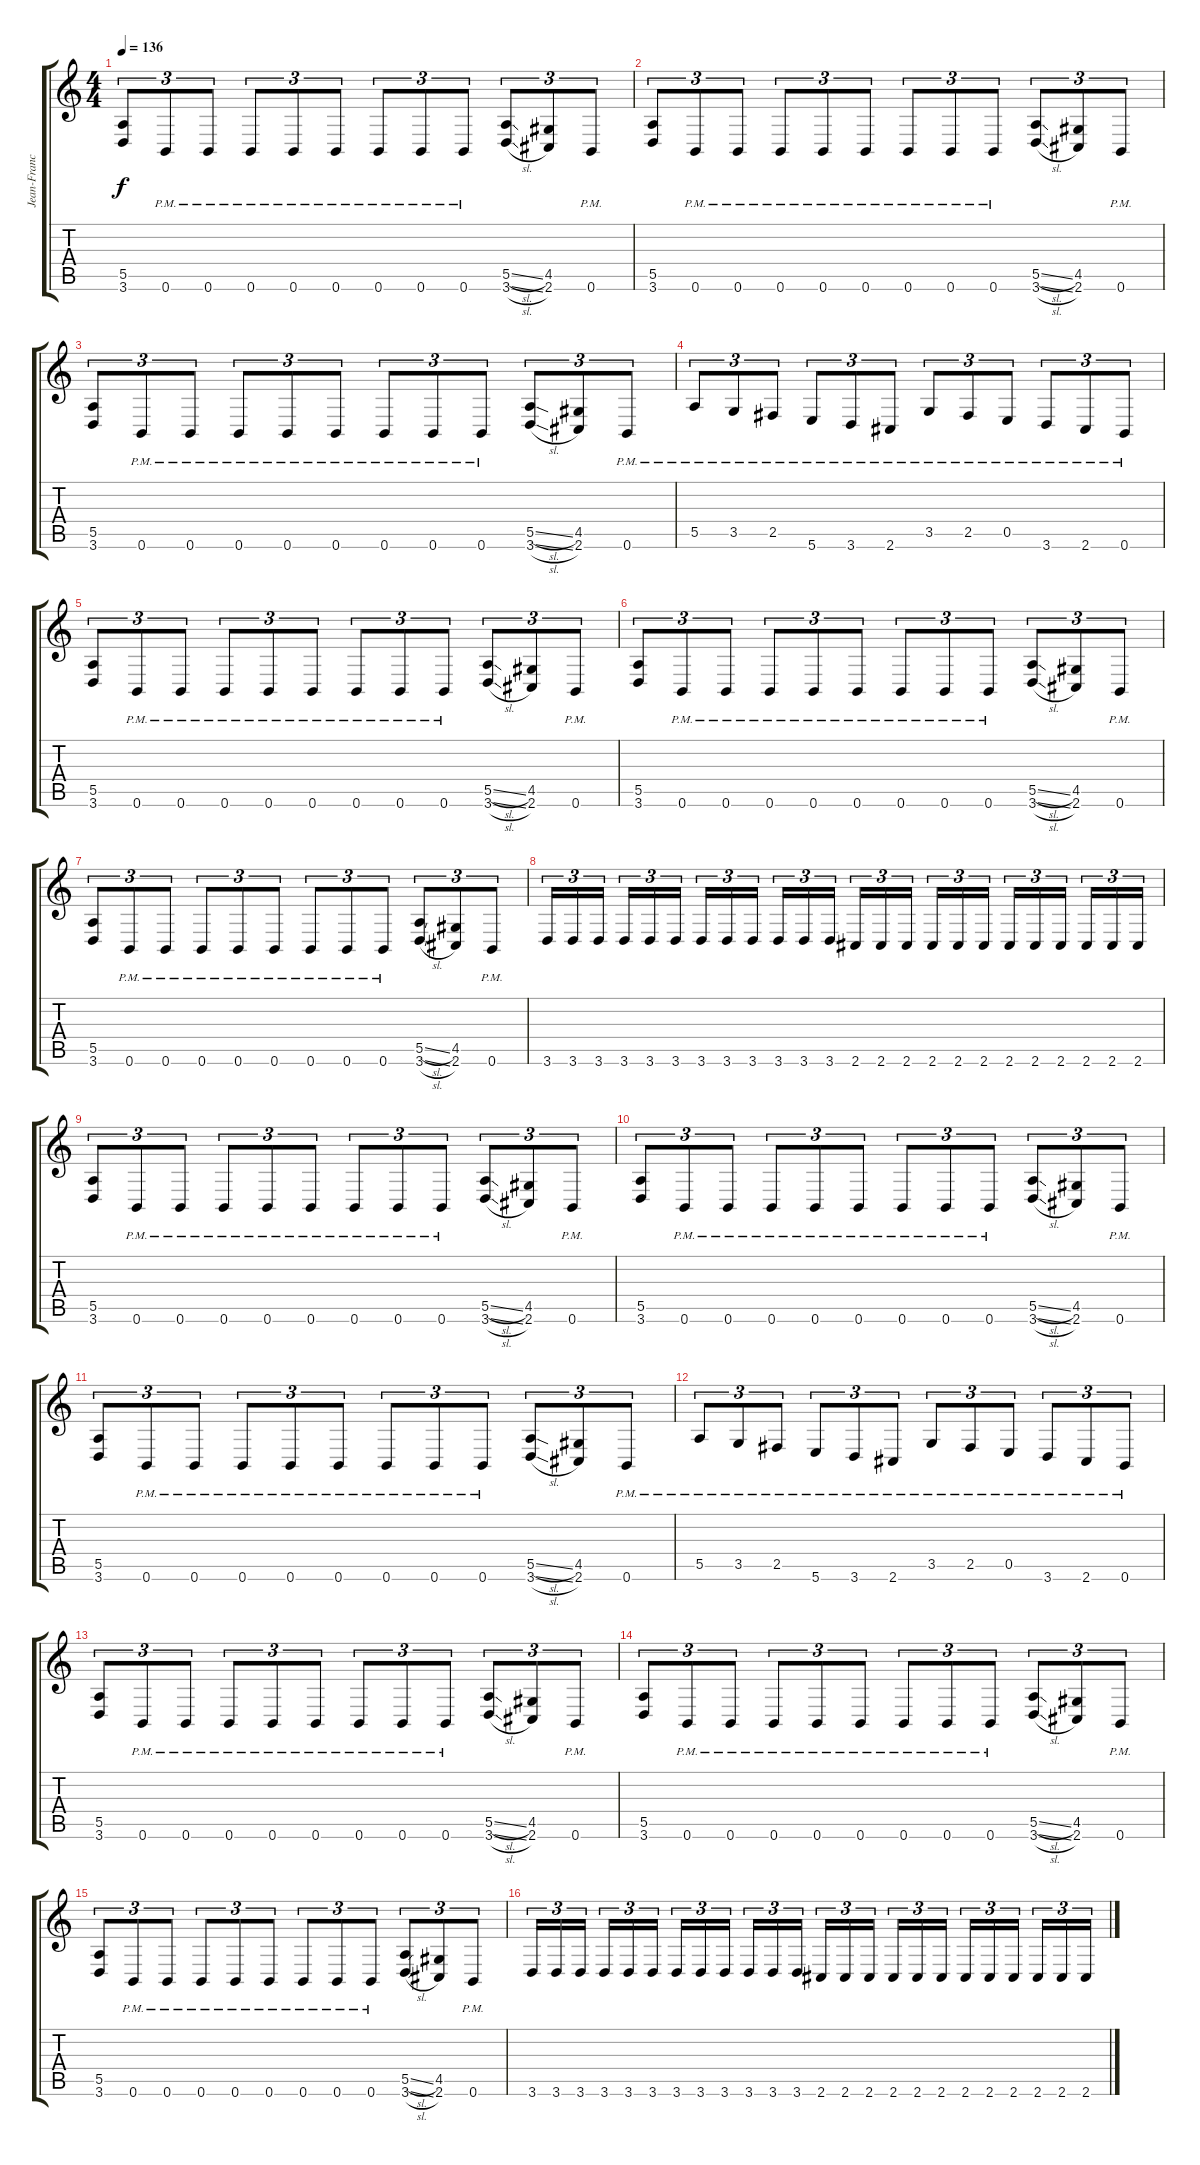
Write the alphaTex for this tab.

\track ("Jean-Francois Dagenais (lead)" "Jean-Franc") {instrument distortionguitar}
\staff {score tabs}
\tuning (B3 Gb3 D3 A2 E2 B1) {hide}
\ts (4 4)
\tempo 136
\clef g2
\ks c
(5.5 3.6).8{tu (3 2) dy f} 0.6{pm}.8{tu (3 2)} 0.6{pm}.8{tu (3 2)} 0.6{pm}.8{tu (3 2)} 0.6{pm}.8{tu (3 2)} 0.6{pm}.8{tu (3 2)} 0.6{pm}.8{tu (3 2)} 0.6{pm}.8{tu (3 2)} 0.6{pm}.8{tu (3 2)} (5.5{sl} 3.6{sl}).8{tu (3 2)} (4.5 2.6).8{tu (3 2)} 0.6{pm}.8{tu (3 2)} |
(5.5 3.6).8{tu (3 2)} 0.6{pm}.8{tu (3 2)} 0.6{pm}.8{tu (3 2)} 0.6{pm}.8{tu (3 2)} 0.6{pm}.8{tu (3 2)} 0.6{pm}.8{tu (3 2)} 0.6{pm}.8{tu (3 2)} 0.6{pm}.8{tu (3 2)} 0.6{pm}.8{tu (3 2)} (5.5{sl} 3.6{sl}).8{tu (3 2)} (4.5 2.6).8{tu (3 2)} 0.6{pm}.8{tu (3 2)} |
(5.5 3.6).8{tu (3 2)} 0.6{pm}.8{tu (3 2)} 0.6{pm}.8{tu (3 2)} 0.6{pm}.8{tu (3 2)} 0.6{pm}.8{tu (3 2)} 0.6{pm}.8{tu (3 2)} 0.6{pm}.8{tu (3 2)} 0.6{pm}.8{tu (3 2)} 0.6{pm}.8{tu (3 2)} (5.5{sl} 3.6{sl}).8{tu (3 2)} (4.5 2.6).8{tu (3 2)} 0.6{pm}.8{tu (3 2)} |
5.5{pm}.8{tu (3 2)} 3.5{pm}.8{tu (3 2)} 2.5{pm}.8{tu (3 2)} 5.6{pm}.8{tu (3 2)} 3.6{pm}.8{tu (3 2)} 2.6{pm}.8{tu (3 2)} 3.5{pm}.8{tu (3 2)} 2.5{pm}.8{tu (3 2)} 0.5{pm}.8{tu (3 2)} 3.6{pm}.8{tu (3 2)} 2.6{pm}.8{tu (3 2)} 0.6{pm}.8{tu (3 2)} |
(5.5 3.6).8{tu (3 2)} 0.6{pm}.8{tu (3 2)} 0.6{pm}.8{tu (3 2)} 0.6{pm}.8{tu (3 2)} 0.6{pm}.8{tu (3 2)} 0.6{pm}.8{tu (3 2)} 0.6{pm}.8{tu (3 2)} 0.6{pm}.8{tu (3 2)} 0.6{pm}.8{tu (3 2)} (5.5{sl} 3.6{sl}).8{tu (3 2)} (4.5 2.6).8{tu (3 2)} 0.6{pm}.8{tu (3 2)} |
(5.5 3.6).8{tu (3 2)} 0.6{pm}.8{tu (3 2)} 0.6{pm}.8{tu (3 2)} 0.6{pm}.8{tu (3 2)} 0.6{pm}.8{tu (3 2)} 0.6{pm}.8{tu (3 2)} 0.6{pm}.8{tu (3 2)} 0.6{pm}.8{tu (3 2)} 0.6{pm}.8{tu (3 2)} (5.5{sl} 3.6{sl}).8{tu (3 2)} (4.5 2.6).8{tu (3 2)} 0.6{pm}.8{tu (3 2)} |
(5.5 3.6).8{tu (3 2)} 0.6{pm}.8{tu (3 2)} 0.6{pm}.8{tu (3 2)} 0.6{pm}.8{tu (3 2)} 0.6{pm}.8{tu (3 2)} 0.6{pm}.8{tu (3 2)} 0.6{pm}.8{tu (3 2)} 0.6{pm}.8{tu (3 2)} 0.6{pm}.8{tu (3 2)} (5.5{sl} 3.6{sl}).8{tu (3 2)} (4.5 2.6).8{tu (3 2)} 0.6{pm}.8{tu (3 2)} |
3.6.16{tu (3 2)} 3.6.16{tu (3 2)} 3.6.16{tu (3 2) beam splitsecondary} 3.6.16{tu (3 2)} 3.6.16{tu (3 2)} 3.6.16{tu (3 2)} 3.6.16{tu (3 2)} 3.6.16{tu (3 2)} 3.6.16{tu (3 2) beam splitsecondary} 3.6.16{tu (3 2)} 3.6.16{tu (3 2)} 3.6.16{tu (3 2)} 2.6.16{tu (3 2)} 2.6.16{tu (3 2)} 2.6.16{tu (3 2) beam splitsecondary} 2.6.16{tu (3 2)} 2.6.16{tu (3 2)} 2.6.16{tu (3 2)} 2.6.16{tu (3 2)} 2.6.16{tu (3 2)} 2.6.16{tu (3 2) beam splitsecondary} 2.6.16{tu (3 2)} 2.6.16{tu (3 2)} 2.6.16{tu (3 2)} |
(5.5 3.6).8{tu (3 2)} 0.6{pm}.8{tu (3 2)} 0.6{pm}.8{tu (3 2)} 0.6{pm}.8{tu (3 2)} 0.6{pm}.8{tu (3 2)} 0.6{pm}.8{tu (3 2)} 0.6{pm}.8{tu (3 2)} 0.6{pm}.8{tu (3 2)} 0.6{pm}.8{tu (3 2)} (5.5{sl} 3.6{sl}).8{tu (3 2)} (4.5 2.6).8{tu (3 2)} 0.6{pm}.8{tu (3 2)} |
(5.5 3.6).8{tu (3 2)} 0.6{pm}.8{tu (3 2)} 0.6{pm}.8{tu (3 2)} 0.6{pm}.8{tu (3 2)} 0.6{pm}.8{tu (3 2)} 0.6{pm}.8{tu (3 2)} 0.6{pm}.8{tu (3 2)} 0.6{pm}.8{tu (3 2)} 0.6{pm}.8{tu (3 2)} (5.5{sl} 3.6{sl}).8{tu (3 2)} (4.5 2.6).8{tu (3 2)} 0.6{pm}.8{tu (3 2)} |
(5.5 3.6).8{tu (3 2)} 0.6{pm}.8{tu (3 2)} 0.6{pm}.8{tu (3 2)} 0.6{pm}.8{tu (3 2)} 0.6{pm}.8{tu (3 2)} 0.6{pm}.8{tu (3 2)} 0.6{pm}.8{tu (3 2)} 0.6{pm}.8{tu (3 2)} 0.6{pm}.8{tu (3 2)} (5.5{sl} 3.6{sl}).8{tu (3 2)} (4.5 2.6).8{tu (3 2)} 0.6{pm}.8{tu (3 2)} |
5.5{pm}.8{tu (3 2)} 3.5{pm}.8{tu (3 2)} 2.5{pm}.8{tu (3 2)} 5.6{pm}.8{tu (3 2)} 3.6{pm}.8{tu (3 2)} 2.6{pm}.8{tu (3 2)} 3.5{pm}.8{tu (3 2)} 2.5{pm}.8{tu (3 2)} 0.5{pm}.8{tu (3 2)} 3.6{pm}.8{tu (3 2)} 2.6{pm}.8{tu (3 2)} 0.6{pm}.8{tu (3 2)} |
(5.5 3.6).8{tu (3 2)} 0.6{pm}.8{tu (3 2)} 0.6{pm}.8{tu (3 2)} 0.6{pm}.8{tu (3 2)} 0.6{pm}.8{tu (3 2)} 0.6{pm}.8{tu (3 2)} 0.6{pm}.8{tu (3 2)} 0.6{pm}.8{tu (3 2)} 0.6{pm}.8{tu (3 2)} (5.5{sl} 3.6{sl}).8{tu (3 2)} (4.5 2.6).8{tu (3 2)} 0.6{pm}.8{tu (3 2)} |
(5.5 3.6).8{tu (3 2)} 0.6{pm}.8{tu (3 2)} 0.6{pm}.8{tu (3 2)} 0.6{pm}.8{tu (3 2)} 0.6{pm}.8{tu (3 2)} 0.6{pm}.8{tu (3 2)} 0.6{pm}.8{tu (3 2)} 0.6{pm}.8{tu (3 2)} 0.6{pm}.8{tu (3 2)} (5.5{sl} 3.6{sl}).8{tu (3 2)} (4.5 2.6).8{tu (3 2)} 0.6{pm}.8{tu (3 2)} |
(5.5 3.6).8{tu (3 2)} 0.6{pm}.8{tu (3 2)} 0.6{pm}.8{tu (3 2)} 0.6{pm}.8{tu (3 2)} 0.6{pm}.8{tu (3 2)} 0.6{pm}.8{tu (3 2)} 0.6{pm}.8{tu (3 2)} 0.6{pm}.8{tu (3 2)} 0.6{pm}.8{tu (3 2)} (5.5{sl} 3.6{sl}).8{tu (3 2)} (4.5 2.6).8{tu (3 2)} 0.6{pm}.8{tu (3 2)} |
3.6.16{tu (3 2)} 3.6.16{tu (3 2)} 3.6.16{tu (3 2) beam splitsecondary} 3.6.16{tu (3 2)} 3.6.16{tu (3 2)} 3.6.16{tu (3 2)} 3.6.16{tu (3 2)} 3.6.16{tu (3 2)} 3.6.16{tu (3 2) beam splitsecondary} 3.6.16{tu (3 2)} 3.6.16{tu (3 2)} 3.6.16{tu (3 2)} 2.6.16{tu (3 2)} 2.6.16{tu (3 2)} 2.6.16{tu (3 2) beam splitsecondary} 2.6.16{tu (3 2)} 2.6.16{tu (3 2)} 2.6.16{tu (3 2)} 2.6.16{tu (3 2)} 2.6.16{tu (3 2)} 2.6.16{tu (3 2) beam splitsecondary} 2.6.16{tu (3 2)} 2.6.16{tu (3 2)} 2.6.16{tu (3 2)}
